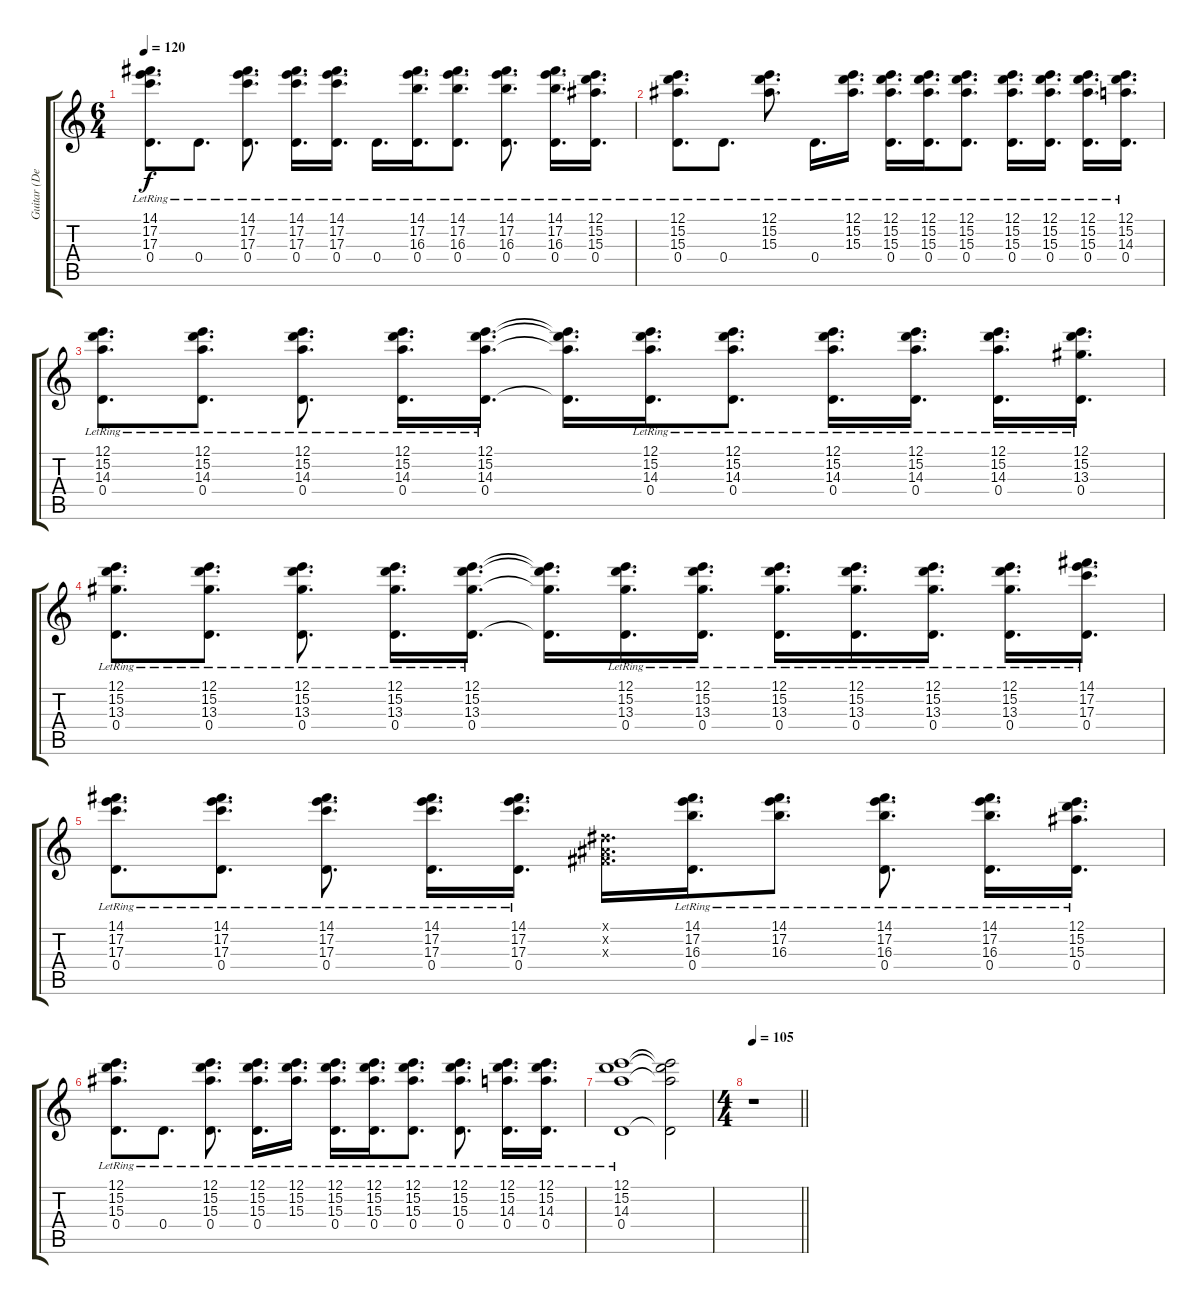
\track ("Guitar (Dean DeLeo)" "Guitar (De") {instrument overdrivenguitar}
\staff {score tabs}
\tuning (E4 B3 G3 D3 A2 E2) {hide}
\ts (6 4)
\tempo 120
\clef g2
\ks c
(14.1{lr} 17.2{lr} 17.3{lr} 0.4{lr}).8{d dy f} 0.4{lr}.8{d} (14.1{lr} 17.2{lr} 17.3{lr} 0.4{lr}).8{d} (14.1{lr} 17.2{lr} 17.3{lr} 0.4{lr}).16{d} (14.1{lr} 17.2{lr} 17.3{lr} 0.4{lr}).16{d} 0.4{lr}.16{d} (14.1{lr} 17.2{lr} 16.3{lr} 0.4{lr}).16{d} (14.1{lr} 17.2{lr} 16.3{lr} 0.4{lr}).8{d} (14.1{lr} 17.2{lr} 16.3{lr} 0.4{lr}).8{d} (14.1{lr} 17.2{lr} 16.3{lr} 0.4{lr}).16{d} (12.1{lr} 15.2{lr} 15.3{lr} 0.4{lr}).16{d} |
(12.1{lr} 15.2{lr} 15.3{lr} 0.4{lr}).8{d} 0.4{lr}.8{d} (12.1{lr} 15.2{lr} 15.3{lr}).8{d} 0.4{lr}.16{d} (12.1{lr} 15.2{lr} 15.3{lr}).16{d} (12.1{lr} 15.2{lr} 15.3{lr} 0.4{lr}).16{d} (12.1{lr} 15.2{lr} 15.3{lr} 0.4{lr}).16{d} (12.1{lr} 15.2{lr} 15.3{lr} 0.4{lr}).8{d} (12.1{lr} 15.2{lr} 15.3{lr} 0.4{lr}).16{d} (12.1{lr} 15.2{lr} 15.3{lr} 0.4{lr}).16{d} (12.1{lr} 15.2{lr} 15.3{lr} 0.4{lr}).16{d} (12.1{lr} 15.2{lr} 14.3{lr} 0.4{lr}).16{d} |
(12.1{lr} 15.2{lr} 14.3{lr} 0.4{lr}).8{d} (12.1{lr} 15.2{lr} 14.3{lr} 0.4{lr}).8{d} (12.1{lr} 15.2{lr} 14.3{lr} 0.4{lr}).8{d} (12.1{lr} 15.2{lr} 14.3{lr} 0.4{lr}).16{d} (12.1{lr} 15.2{lr} 14.3{lr} 0.4{lr}).16{d} (12.1{t} 15.2{t} 14.3{t} 0.4{t}).16{d} (12.1{lr} 15.2{lr} 14.3{lr} 0.4{lr}).16{d} (12.1{lr} 15.2{lr} 14.3{lr} 0.4{lr}).8{d} (12.1{lr} 15.2{lr} 14.3{lr} 0.4{lr}).16{d} (12.1{lr} 15.2{lr} 14.3{lr} 0.4{lr}).16{d} (12.1{lr} 15.2{lr} 14.3{lr} 0.4{lr}).16{d} (12.1{lr} 15.2{lr} 13.3{lr} 0.4{lr}).16{d} |
(12.1{lr} 15.2{lr} 13.3{lr} 0.4{lr}).8{d} (12.1{lr} 15.2{lr} 13.3{lr} 0.4{lr}).8{d} (12.1{lr} 15.2{lr} 13.3{lr} 0.4{lr}).8{d} (12.1{lr} 15.2{lr} 13.3{lr} 0.4{lr}).16{d} (12.1{lr} 15.2{lr} 13.3{lr} 0.4{lr}).16{d} (12.1{t} 15.2{t} 13.3{t} 0.4{t}).16{d} (12.1{lr} 15.2{lr} 13.3{lr} 0.4{lr}).16{d} (12.1{lr} 15.2{lr} 13.3{lr} 0.4{lr}).16{d} (12.1{lr} 15.2{lr} 13.3{lr} 0.4{lr}).16{d} (12.1{lr} 15.2{lr} 13.3{lr} 0.4{lr}).16{d} (12.1{lr} 15.2{lr} 13.3{lr} 0.4{lr}).16{d} (12.1 15.2 13.3 0.4{lr}).16{d} (14.1{lr} 17.2{lr} 17.3{lr} 0.4{lr}).16{d} |
(14.1{lr} 17.2{lr} 17.3{lr} 0.4{lr}).8{d} (14.1{lr} 17.2{lr} 17.3{lr} 0.4{lr}).8{d} (14.1{lr} 17.2{lr} 17.3{lr} 0.4{lr}).8{d} (14.1{lr} 17.2{lr} 17.3{lr} 0.4{lr}).16{d} (14.1{lr} 17.2{lr} 17.3{lr} 0.4{lr}).16{d} (-1.1{x} -1.2{x} -1.3{x}).16{d} (14.1{lr} 17.2{lr} 16.3{lr} 0.4{lr}).16{d} (14.1{lr} 17.2{lr} 16.3{lr}).8{d} (14.1{lr} 17.2{lr} 16.3{lr} 0.4{lr}).8{d} (14.1{lr} 17.2{lr} 16.3{lr} 0.4{lr}).16{d} (12.1{lr} 15.2{lr} 15.3{lr} 0.4{lr}).16{d} |
(12.1{lr} 15.2{lr} 15.3{lr} 0.4{lr}).8{d} 0.4{lr}.8{d} (12.1{lr} 15.2{lr} 15.3{lr} 0.4{lr}).8{d} (12.1{lr} 15.2{lr} 15.3{lr} 0.4{lr}).16{d} (12.1{lr} 15.2{lr} 15.3{lr}).16{d} (12.1{lr} 15.2{lr} 15.3{lr} 0.4{lr}).16{d} (12.1{lr} 15.2{lr} 15.3{lr} 0.4{lr}).16{d} (12.1{lr} 15.2{lr} 15.3{lr} 0.4{lr}).8{d} (12.1{lr} 15.2{lr} 15.3{lr} 0.4{lr}).8{d} (12.1{lr} 15.2{lr} 14.3{lr} 0.4{lr}).16{d} (12.1{lr} 15.2{lr} 14.3{lr} 0.4{lr}).16{d} |
(12.1{lr} 15.2{lr} 14.3{lr} 0.4{lr}).1 (12.1{t} 15.2{t} 14.3{t} 0.4{t}).2 |
\ts (4 4)
\tempo 105
\barLineRight lightlight
r.1{volume 13 instrument overdrivenguitar}
